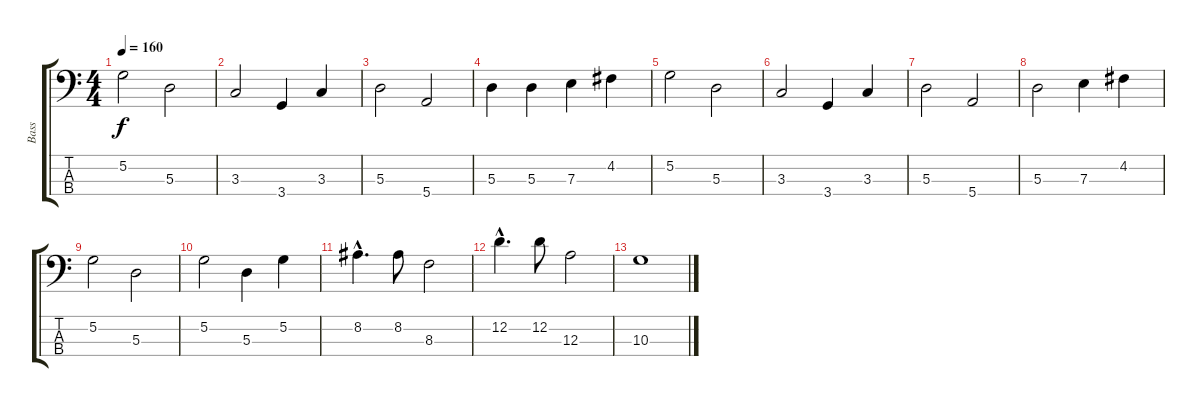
\track ("Bass" "Bass") {instrument electricbassfinger}
\staff {score tabs}
\tuning (G2 D2 A1 E1) {hide}
\ts (4 4)
\tempo 160
\clef f4
\ks c
5.2.2{dy f} 5.3.2 |
3.3.2 3.4.4 3.3.4 |
5.3.2 5.4.2 |
5.3.4 5.3.4 7.3.4 4.2.4 |
5.2.2 5.3.2 |
3.3.2 3.4.4 3.3.4 |
5.3.2 5.4.2 |
5.3.2 7.3.4 4.2.4 |
5.2.2 5.3.2 |
5.2.2 5.3.4 5.2.4 |
8.2{hac}.4{d} 8.2.8 8.3.2 |
12.2{hac}.4{d} 12.2.8 12.3.2 |
10.3.1
